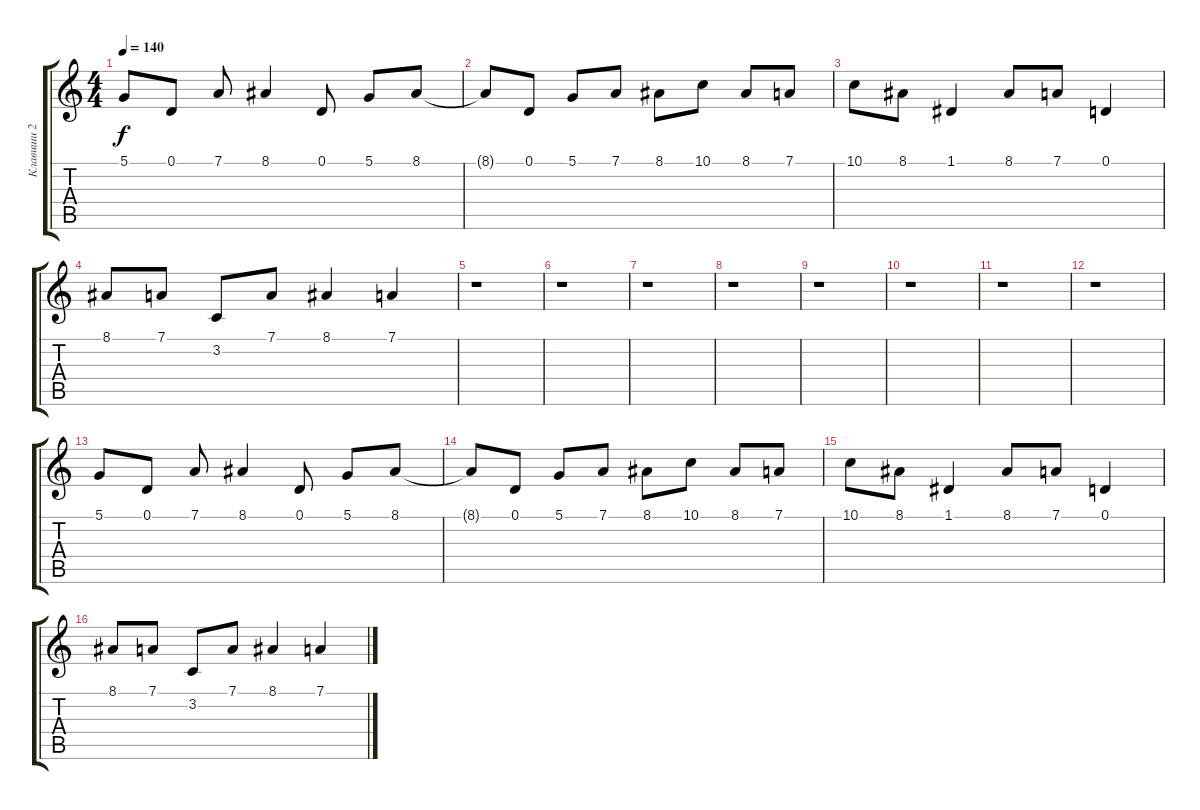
\track ("Клавиши 2" "Клавиши 2") {instrument rockorgan}
\staff {score tabs}
\tuning (D4 A3 F3 C3 G2 D2) {hide}
\ts (4 4)
\tempo 140
\clef g2
\ks c
5.1.8{dy f} 0.1.8 7.1.8 8.1.4 0.1.8 5.1.8 8.1.8 |
8.1{t}.8 0.1.8 5.1.8 7.1.8 8.1.8 10.1.8 8.1.8 7.1.8 |
10.1.8 8.1.8 1.1.4 8.1.8 7.1.8 0.1.4 |
8.1.8 7.1.8 3.2.8 7.1.8 8.1.4 7.1.4 |
r.1 |
r.1 |
r.1 |
r.1 |
r.1 |
r.1 |
r.1 |
r.1 |
5.1.8 0.1.8 7.1.8 8.1.4 0.1.8 5.1.8 8.1.8 |
8.1{t}.8 0.1.8 5.1.8 7.1.8 8.1.8 10.1.8 8.1.8 7.1.8 |
10.1.8 8.1.8 1.1.4 8.1.8 7.1.8 0.1.4 |
8.1.8 7.1.8 3.2.8 7.1.8 8.1.4 7.1.4
